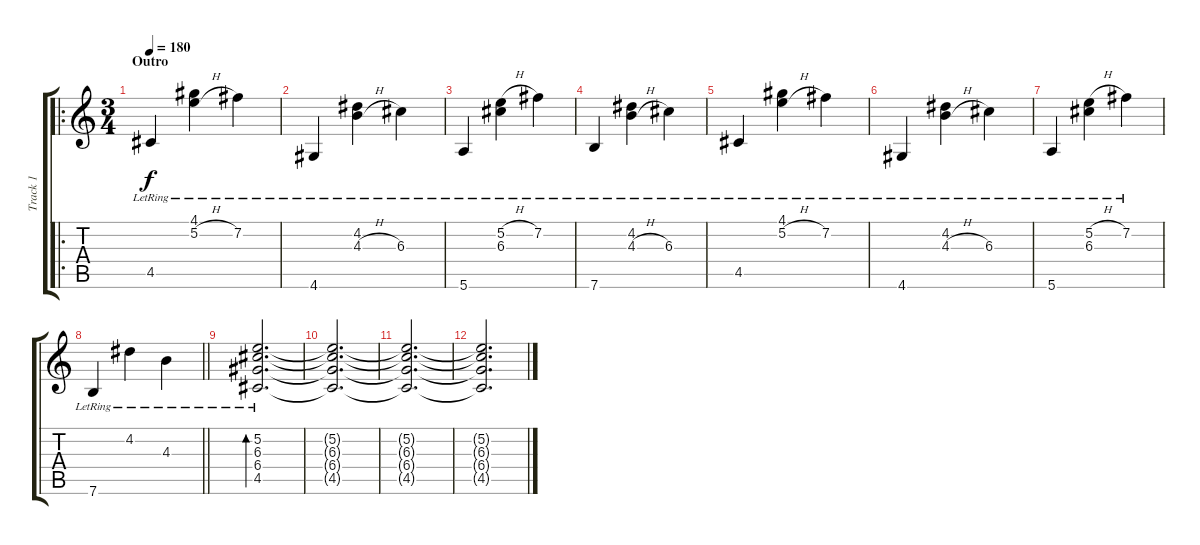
\track ("Track 1" "Track 1") {instrument acousticguitarsteel}
\staff {score tabs}
\tuning (E4 B3 G3 D3 A2 E2) {hide}
\ro
\ts (3 4)
\section ("" "Outro")
\tempo 180
\clef g2
\ks c
4.5{lr}.4{dy f} (4.1{lr} 5.2{h lr}).4 7.2{lr}.4 |
4.6{lr}.4 (4.2{lr} 4.3{h lr}).4 6.3{lr}.4 |
5.6{lr}.4 (5.2{h lr} 6.3{lr}).4 7.2{lr}.4 |
7.6{lr}.4 (4.2{lr} 4.3{h lr}).4 6.3{lr}.4 |
4.5{lr}.4 (4.1{lr} 5.2{h lr}).4 7.2{lr}.4 |
4.6{lr}.4 (4.2{lr} 4.3{h lr}).4 6.3{lr}.4 |
5.6{lr}.4 (5.2{h lr} 6.3{lr}).4 7.2{lr}.4 |
\barLineRight lightlight
7.6{lr}.4 4.2{lr}.4 4.3{lr}.4 |
(5.2{lr} 6.3{lr} 6.4{lr} 4.5{lr}).2{d bd 240} |
(5.2{t} 6.3{t} 6.4{t} 4.5{t}).2{d} |
(5.2{t} 6.3{t} 6.4{t} 4.5{t}).2{d} |
(5.2{t} 6.3{t} 6.4{t} 4.5{t}).2{d}
